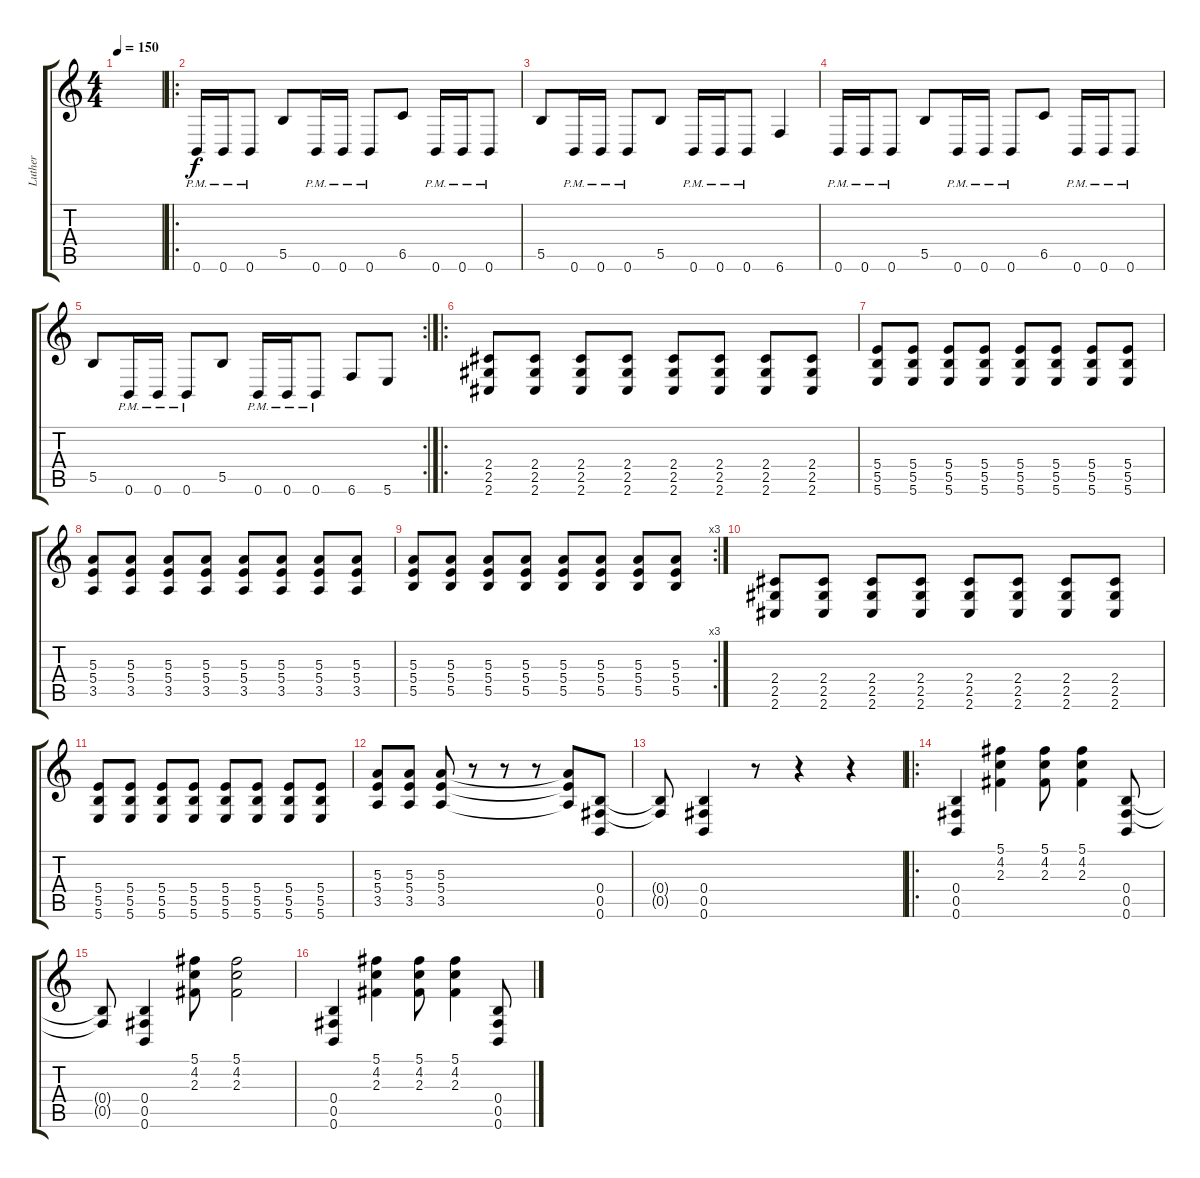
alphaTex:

\track ("Luther" "Luther") {instrument overdrivenguitar}
\staff {score tabs}
\tuning (Db4 Ab3 E3 B2 Gb2 B1) {hide}
\ts (4 4)
\tempo 150
\clef g2
\ks c
|
\ro
0.6{pm}.16 0.6{pm}.16 0.6{pm}.8 5.5.8 0.6{pm}.16 0.6{pm}.16 0.6{pm}.8 6.5.8 0.6{pm}.16 0.6{pm}.16 0.6{pm}.8 |
5.5.8 0.6{pm}.16 0.6{pm}.16 0.6{pm}.8 5.5.8 0.6{pm}.16 0.6{pm}.16 0.6{pm}.8 6.6.4 |
0.6{pm}.16 0.6{pm}.16 0.6{pm}.8 5.5.8 0.6{pm}.16 0.6{pm}.16 0.6{pm}.8 6.5.8 0.6{pm}.16 0.6{pm}.16 0.6{pm}.8 |
\rc 2
5.5.8 0.6{pm}.16 0.6{pm}.16 0.6{pm}.8 5.5.8 0.6{pm}.16 0.6{pm}.16 0.6{pm}.8 6.6.8 5.6.8 |
\ro
(2.4 2.5 2.6).8 (2.4 2.5 2.6).8 (2.4 2.5 2.6).8 (2.4 2.5 2.6).8 (2.4 2.5 2.6).8 (2.4 2.5 2.6).8 (2.4 2.5 2.6).8 (2.4 2.5 2.6).8 |
(5.4 5.5 5.6).8 (5.4 5.5 5.6).8 (5.4 5.5 5.6).8 (5.4 5.5 5.6).8 (5.4 5.5 5.6).8 (5.4 5.5 5.6).8 (5.4 5.5 5.6).8 (5.4 5.5 5.6).8 |
(5.3 5.4 3.5).8 (5.3 5.4 3.5).8 (5.3 5.4 3.5).8 (5.3 5.4 3.5).8 (5.3 5.4 3.5).8 (5.3 5.4 3.5).8 (5.3 5.4 3.5).8 (5.3 5.4 3.5).8 |
\rc 3
(5.3 5.4 5.5).8 (5.3 5.4 5.5).8 (5.3 5.4 5.5).8 (5.3 5.4 5.5).8 (5.3 5.4 5.5).8 (5.3 5.4 5.5).8 (5.3 5.4 5.5).8 (5.3 5.4 5.5).8 |
(2.4 2.5 2.6).8 (2.4 2.5 2.6).8 (2.4 2.5 2.6).8 (2.4 2.5 2.6).8 (2.4 2.5 2.6).8 (2.4 2.5 2.6).8 (2.4 2.5 2.6).8 (2.4 2.5 2.6).8 |
(5.4 5.5 5.6).8 (5.4 5.5 5.6).8 (5.4 5.5 5.6).8 (5.4 5.5 5.6).8 (5.4 5.5 5.6).8 (5.4 5.5 5.6).8 (5.4 5.5 5.6).8 (5.4 5.5 5.6).8 |
(5.3 5.4 3.5).8 (5.3 5.4 3.5).8 (5.3 5.4 3.5).8 r.8 r.8 r.8 (5.3{t} 5.4{t} 3.5{t}).8 (0.4 0.5 0.6).8 |
(0.4{t} 0.5{t}).8 (0.4 0.5 0.6).4 r.8 r.4 r.4 |
\ro
(0.4 0.5 0.6).4 (5.1 4.2 2.3).4 (5.1 4.2 2.3).8 (5.1 4.2 2.3).4 (0.4 0.5 0.6).8 |
(0.4{t} 0.5{t}).8 (0.4 0.5 0.6).4 (5.1 4.2 2.3).8 (5.1 4.2 2.3).2 |
(0.4 0.5 0.6).4 (5.1 4.2 2.3).4 (5.1 4.2 2.3).8 (5.1 4.2 2.3).4 (0.4 0.5 0.6).8
